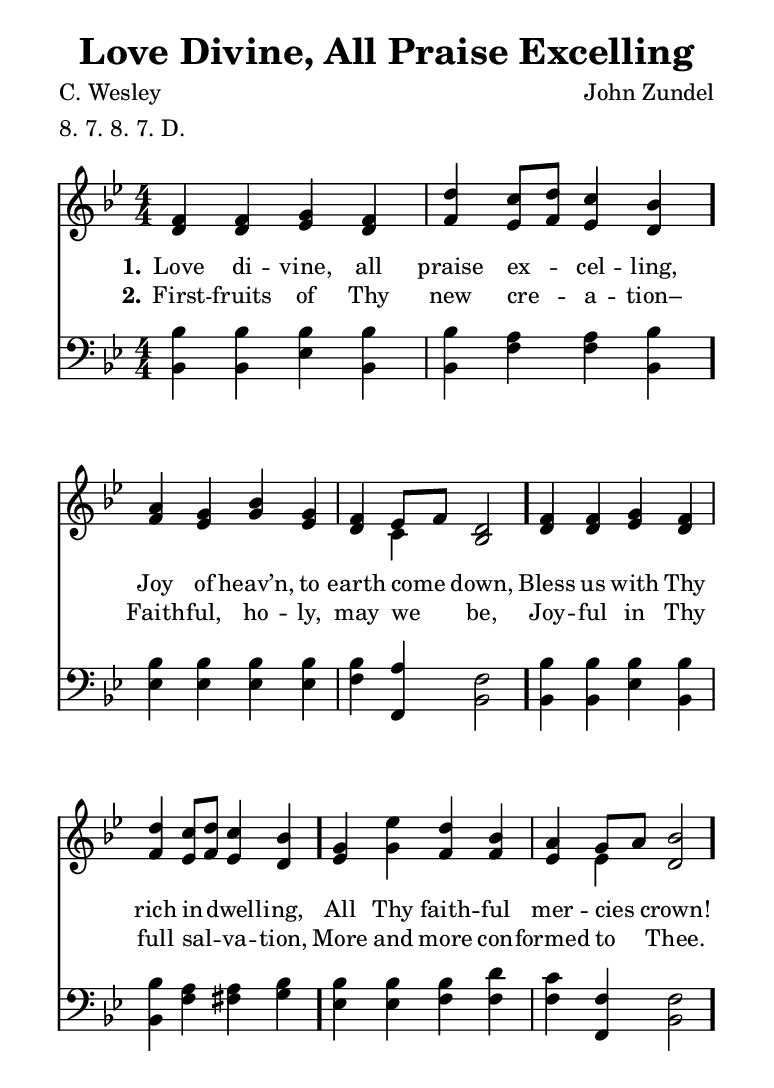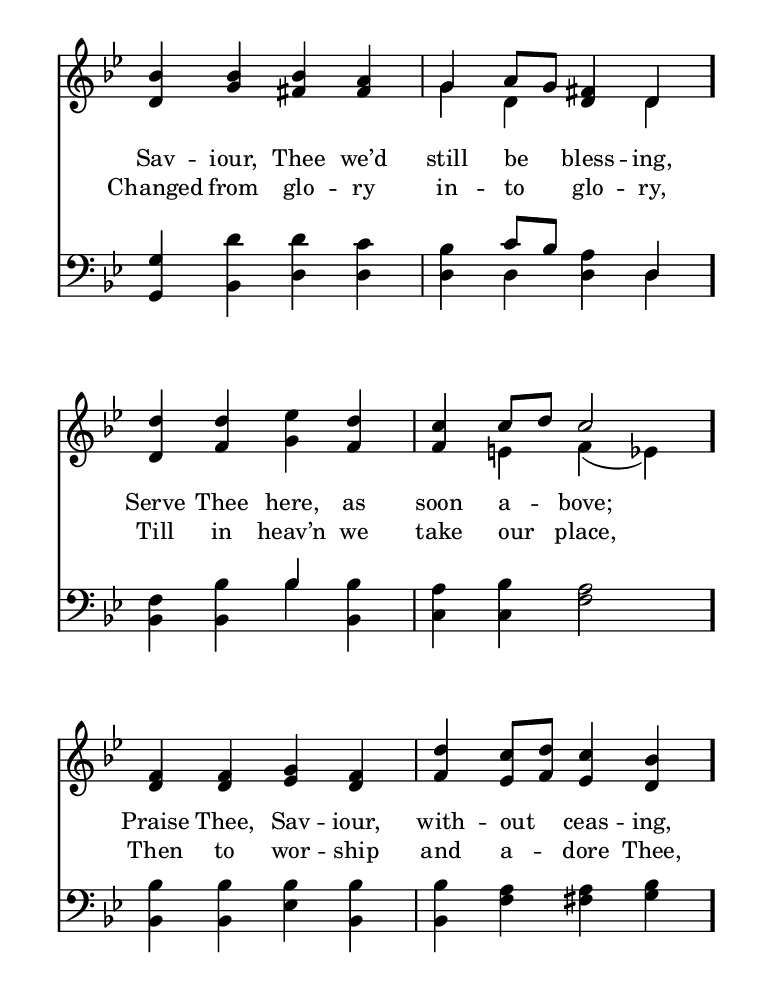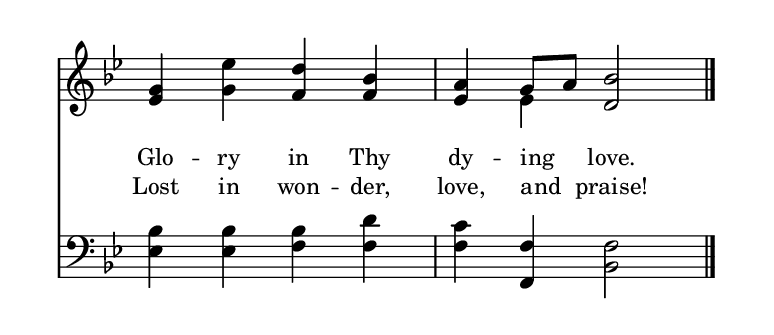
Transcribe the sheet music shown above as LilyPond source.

\include "common/global.ily"
\paper {
  \include "common/paper.ily"
  ragged-bottom = ##t
  system-system-spacing.padding = 7
}

\header{
  hymnnumber = "274"
  title = "Love Divine, All Praise Excelling"
  tunename = "Zundel"
  meter = "8. 7. 8. 7. D."
  poet = "C. Wesley"
  composer = "John Zundel"
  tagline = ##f
}

global = {
  \include "common/overrides.ily"
  \override Staff.TimeSignature.style = #'numbered
  \time 4/4
  \override Score.MetronomeMark.transparent = ##t % hide all fermata changes too
  \tempo 4=80
  \key bes \major
  \autoBeamOff
}

notesSoprano = {
\global
\relative c' {

  f4 f g f | d' c8[ d] c4 bes |
  a4 g bes g | f ees8[ f] d2 |
  f4 f g f | d' c8[ d] c4 bes |
  g4 ees' d bes | a g8[ a] bes2 |

  bes4 bes bes a | g a8[ g] fis4 d |
  d'4 d ees d | c c8[ d] c2 |
  f,4 f g f | d' c8[ d] c4 bes |
  g4 ees' d bes | a g8[ a] bes2 |

  \bar "|."

}
}

notesAlto = {
\global
\relative e' {

  d4 d ees d | f ees8[ f] ees4 d |
  f ees g ees | d c bes2 |
  d4 d ees d | f ees8[ f] ees4 d |
  ees4 g f f | ees ees d2 |

  d4 g fis fis | g d d d |
  d4 f g f | f e f( ees) |
  d4 d ees d | f ees8[ f] ees4 d |
  ees4 g f f | ees ees d2 |

}
}

notesTenor = {
\global
\relative a {

  bes4 bes bes bes | bes a a bes |
  bes4 bes bes bes | bes a f2 |
  bes4 bes bes bes | bes a a bes |
  bes4 bes bes d | c f, f2 |

  g4 d' d c | bes c8[ bes] a4 d, |
  f4 bes bes bes | a bes a2 |
  bes4 bes bes bes | bes a a bes |
  bes4 bes bes d | c f, f2 |

}
}

notesBass = {
\global
\relative f, {

  bes4 bes ees bes | bes f' f bes, |
  ees4 ees ees ees | f f, bes2 |
  bes4 bes ees bes | bes f' fis g |
  ees4 ees f f | f f, bes2 |

  g4 bes d d | d d d d |
  bes4 bes bes' bes, | c c f2 |
  bes,4 bes ees bes | bes f' fis g |
  ees4 ees f f | f f, bes2 |

}
}

wordsA = \lyricmode {
\set stanza = "1."

Love di -- vine, all praise ex -- cel -- ling, \bar "."
Joy of heav’n, to earth come down, \bar "."
Bless us with Thy rich in -- dwell -- ing, \bar "."
All Thy faith -- ful mer -- cies crown! \bar "."
Sav -- iour, Thee we’d still be bless -- ing, \bar "."
Serve Thee here, as soon a -- bove; \bar "."
Praise Thee, Sav -- iour, with -- out ceas -- ing, \bar "."
Glo -- ry in Thy dy -- ing love. \bar "."

}

wordsB = \lyricmode {
\set stanza = "2."

First -- fruits of Thy new cre -- a -- tion–
Faith -- ful, ho -- ly, may we be,
Joy -- ful in Thy full sal -- va -- tion,
More and more con -- formed to Thee.
Changed from glo -- ry in -- to glo -- ry,
Till in heav’n we take our place,
Then to wor -- ship and a -- dore Thee,
Lost in won -- der, love, and praise!

}

\score {
  \context ChoirStaff <<
    \context Staff = upper <<
      \set Staff.autoBeaming = ##f
      \set ChoirStaff.systemStartDelimiter = #'SystemStartBar
      \set ChoirStaff.printPartCombineTexts = ##f
      \partcombine #'(2 . 9) \notesSoprano \notesAlto
      \context NullVoice = sopranos { \voiceOne << \notesSoprano >> }
      \context NullVoice = altos { \voiceTwo << \notesAlto >> }
      \context Lyrics = one   \lyricsto sopranos \wordsA
      \context Lyrics = two   \lyricsto sopranos \wordsB
    >>
    \context Staff = men <<
      \set Staff.autoBeaming = ##f
      \clef bass
      \set ChoirStaff.printPartCombineTexts = ##f
      \partcombine #'(2 . 9) \notesTenor \notesBass
      \context NullVoice = tenors { \voiceOne << \notesTenor >> }
      \context NullVoice = basses { \voiceTwo << \notesBass >> }
    >>
  >>
  \layout {
    \include "common/layout.ily"
  }
  \midi{
    \include "common/midi.ily"
  }
}

\version "2.19.49"  % necessary for upgrading to future LilyPond versions.

% vi:set et ts=2 sw=2 ai nocindent syntax=lilypond:
